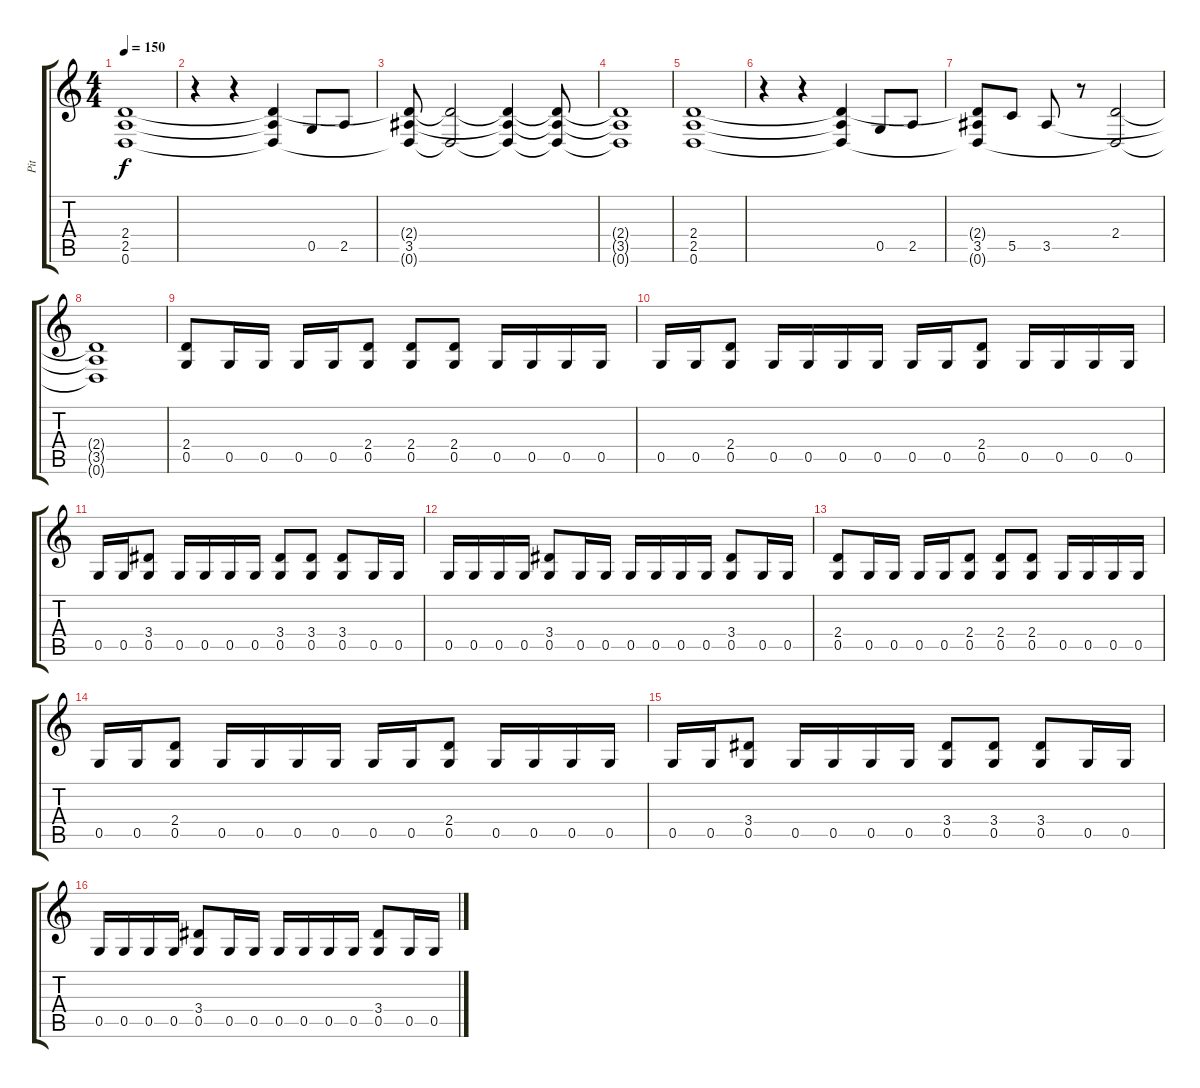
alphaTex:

\track ("Pit" "Pit") {instrument distortionguitar}
\staff {score tabs}
\tuning (D4 A3 F3 C3 G2 D2) {hide}
\ts (4 4)
\tempo 150
\clef g2
\ks c
(2.4 2.5 0.6).1{dy f} |
r.4 r.4 (2.4{t} 2.5{t} 0.6{t}).4 0.5.8 2.5.8 |
(2.4{t} 3.5 0.6{t}).8 (2.4{t} 0.6{t}).2 (2.4{t} 3.5{t} 0.6{t}).4 (2.4{t} 3.5{t} 0.6{t}).8 |
(2.4{t} 3.5{t} 0.6{t}).1 |
(2.4 2.5 0.6).1 |
r.4 r.4 (2.4{t} 2.5{t} 0.6{t}).4 0.5.8 2.5.8 |
(2.4{t} 3.5 0.6{t}).8 5.5.8 3.5.8 r.8 (2.4 0.6{t}).2 |
(2.4{t} 3.5{t} 0.6{t}).1 |
(2.4 0.5).8 0.5.16 0.5.16 0.5.16 0.5.16 (2.4 0.5).8 (2.4 0.5).8 (2.4 0.5).8 0.5.16 0.5.16 0.5.16 0.5.16 |
0.5.16 0.5.16 (2.4 0.5).8 0.5.16 0.5.16 0.5.16 0.5.16 0.5.16 0.5.16 (2.4 0.5).8 0.5.16 0.5.16 0.5.16 0.5.16 |
0.5.16 0.5.16 (3.4 0.5).8 0.5.16 0.5.16 0.5.16 0.5.16 (3.4 0.5).8 (3.4 0.5).8 (3.4 0.5).8 0.5.16 0.5.16 |
0.5.16 0.5.16 0.5.16 0.5.16 (3.4 0.5).8 0.5.16 0.5.16 0.5.16 0.5.16 0.5.16 0.5.16 (3.4 0.5).8 0.5.16 0.5.16 |
(2.4 0.5).8 0.5.16 0.5.16 0.5.16 0.5.16 (2.4 0.5).8 (2.4 0.5).8 (2.4 0.5).8 0.5.16 0.5.16 0.5.16 0.5.16 |
0.5.16 0.5.16 (2.4 0.5).8 0.5.16 0.5.16 0.5.16 0.5.16 0.5.16 0.5.16 (2.4 0.5).8 0.5.16 0.5.16 0.5.16 0.5.16 |
0.5.16 0.5.16 (3.4 0.5).8 0.5.16 0.5.16 0.5.16 0.5.16 (3.4 0.5).8 (3.4 0.5).8 (3.4 0.5).8 0.5.16 0.5.16 |
0.5.16 0.5.16 0.5.16 0.5.16 (3.4 0.5).8 0.5.16 0.5.16 0.5.16 0.5.16 0.5.16 0.5.16 (3.4 0.5).8 0.5.16 0.5.16
